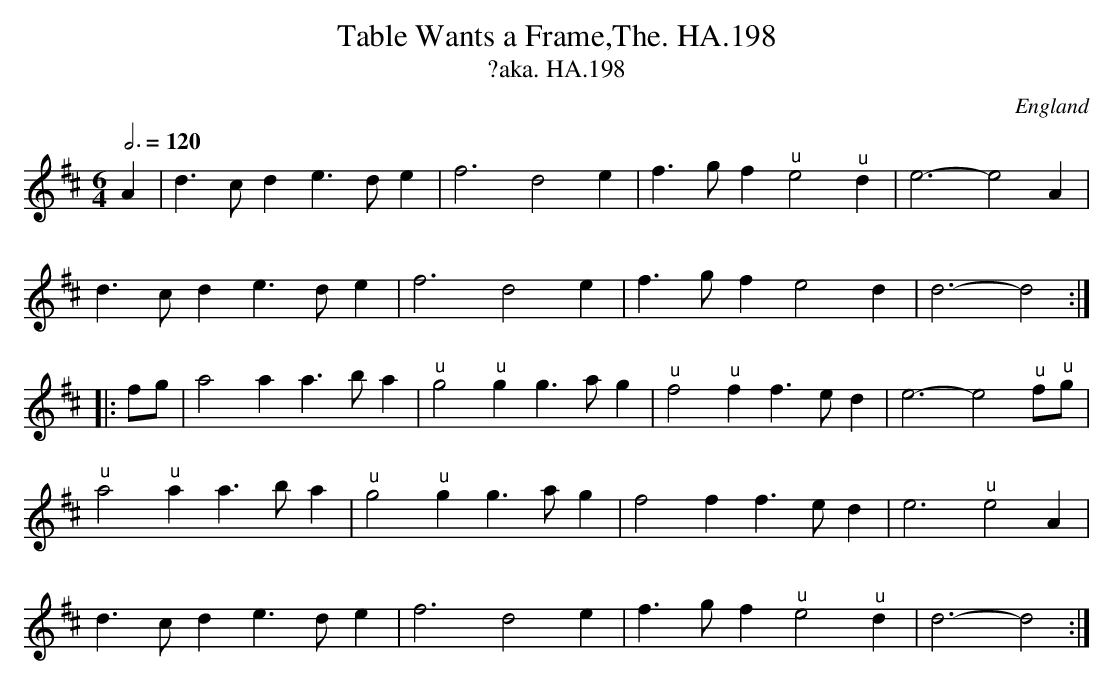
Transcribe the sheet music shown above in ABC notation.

X:1
T:Table Wants a Frame,The. HA.198
T:?aka. HA.198
L:1/4
M:6/4
O:England
Q:3/4=120
K:D
A|d3/2c/2de3/2d/2e|f3d2e|f3/2g/2f"^u"e2"^u"d|e3-e2A|!
d3/2c/2de3/2d/2e|f3d2e|f3/2g/2fe2d|d3-d2:|!
|:f/2g/2|a2aa3/2b/2a|"^u"g2"^u"gg3/2a/2g|\
"^u"f2"^u"ff3/2e/2d|e3-e2"^u"f/2"^u"g/2|!
"^u"a2"^u"aa3/2b/2a|"^u"g2"^u"gg3/2a/2g|f2ff3/2e/2d|e3"^u"e2A|!
d3/2c/2de3/2d/2e|f3d2e|f3/2g/2f"^u"e2"^u"d|d3-d2:|
